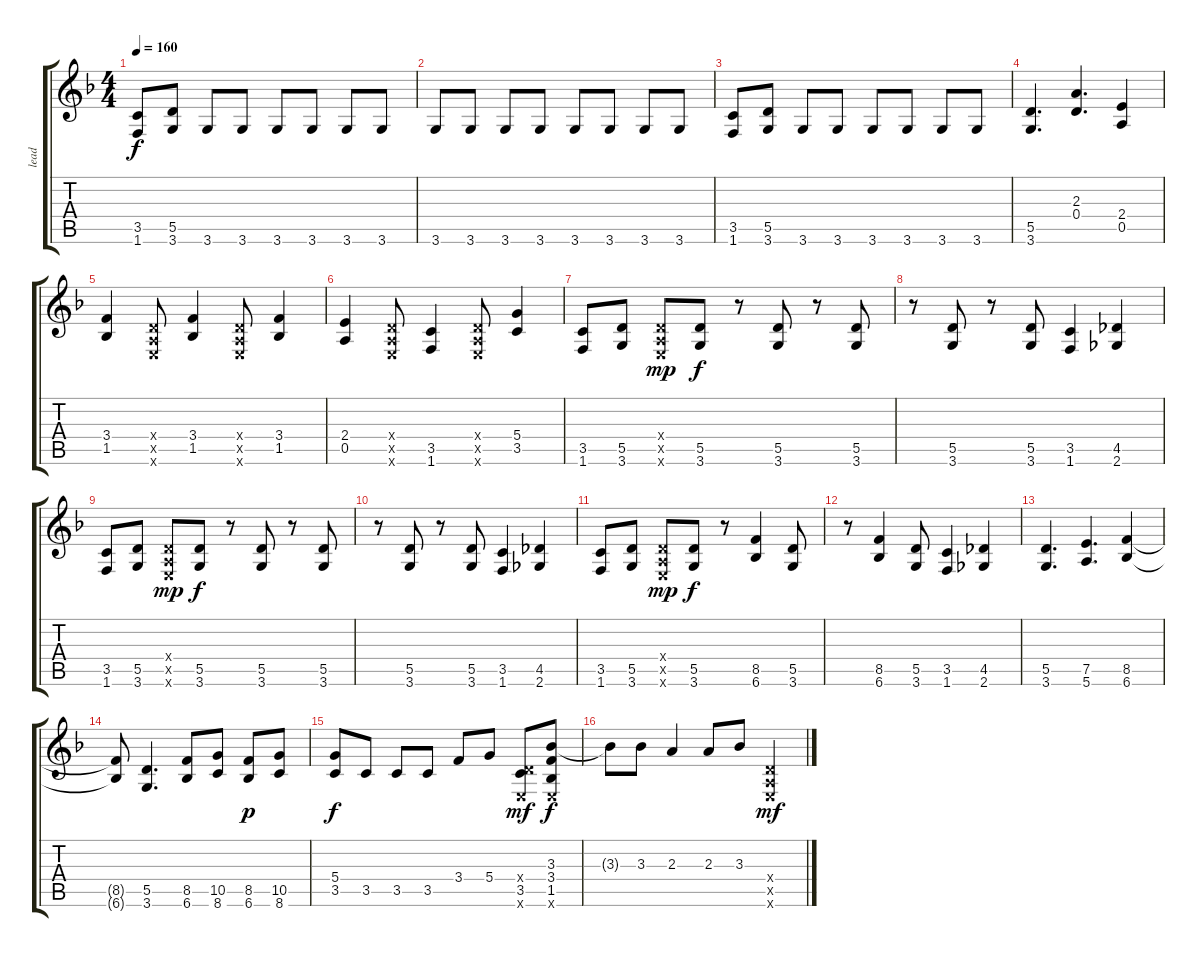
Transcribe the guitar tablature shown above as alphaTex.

\track ("lead" "lead") {instrument electricguitarclean}
\staff {score tabs}
\tuning (E4 B3 G3 D3 A2 E2) {hide}
\ts (4 4)
\tempo 160
\clef g2
\ks f
(3.5 1.6).8{dy f} (5.5 3.6).8 3.6.8 3.6.8 3.6.8 3.6.8 3.6.8 3.6.8 |
3.6.8 3.6.8 3.6.8 3.6.8 3.6.8 3.6.8 3.6.8 3.6.8 |
(3.5 1.6).8 (5.5 3.6).8 3.6.8 3.6.8 3.6.8 3.6.8 3.6.8 3.6.8 |
(5.5 3.6).4{d} (2.3 0.4).4{d} (2.4 0.5).4 |
(3.4 1.5).4 (0.4{x} 0.5{x} 0.6{x}).8 (3.4 1.5).4 (0.4{x} 0.5{x} 0.6{x}).8 (3.4 1.5).4 |
(2.4 0.5).4 (0.4{x} 0.5{x} 0.6{x}).8 (3.5 1.6).4 (0.4{x} 0.5{x} 0.6{x}).8 (5.4 3.5).4 |
(3.5 1.6).8 (5.5 3.6).8 (0.4{x} 0.5{x} 0.6{x}).8{dy mp} (5.5 3.6).8{dy f} r.8 (5.5 3.6).8 r.8 (5.5 3.6).8 |
r.8 (5.5 3.6).8 r.8 (5.5 3.6).8 (3.5 1.6).4 (4.5 2.6).4 |
(3.5 1.6).8 (5.5 3.6).8 (0.4{x} 0.5{x} 0.6{x}).8{dy mp} (5.5 3.6).8{dy f} r.8 (5.5 3.6).8 r.8 (5.5 3.6).8 |
r.8 (5.5 3.6).8 r.8 (5.5 3.6).8 (3.5 1.6).4 (4.5 2.6).4 |
(3.5 1.6).8 (5.5 3.6).8 (0.4{x} 0.5{x} 0.6{x}).8{dy mp} (5.5 3.6).8{dy f} r.8 (8.5 6.6).4 (5.5 3.6).8 |
r.8 (8.5 6.6).4 (5.5 3.6).8 (3.5 1.6).4 (4.5 2.6).4 |
(5.5 3.6).4{d} (7.5 5.6).4{d} (8.5 6.6).4 |
(8.5{t} 6.6{t}).8 (5.5 3.6).4{d} (8.5 6.6).8 (10.5 8.6).8 (8.5 6.6).8{dy p} (10.5 8.6).8 |
(5.4 3.5).8{dy f} 3.5.8 3.5.8 3.5.8 3.4.8 5.4.8 (0.4{x} 3.5 0.6{x}).8{dy mf} (3.3 3.4 1.5 0.6{x}).8{dy f} |
3.3{t}.8 3.3.8 2.3.4 2.3.8 3.3.8 (0.4{x} 0.5{x} 0.6{x}).4{dy mf}
